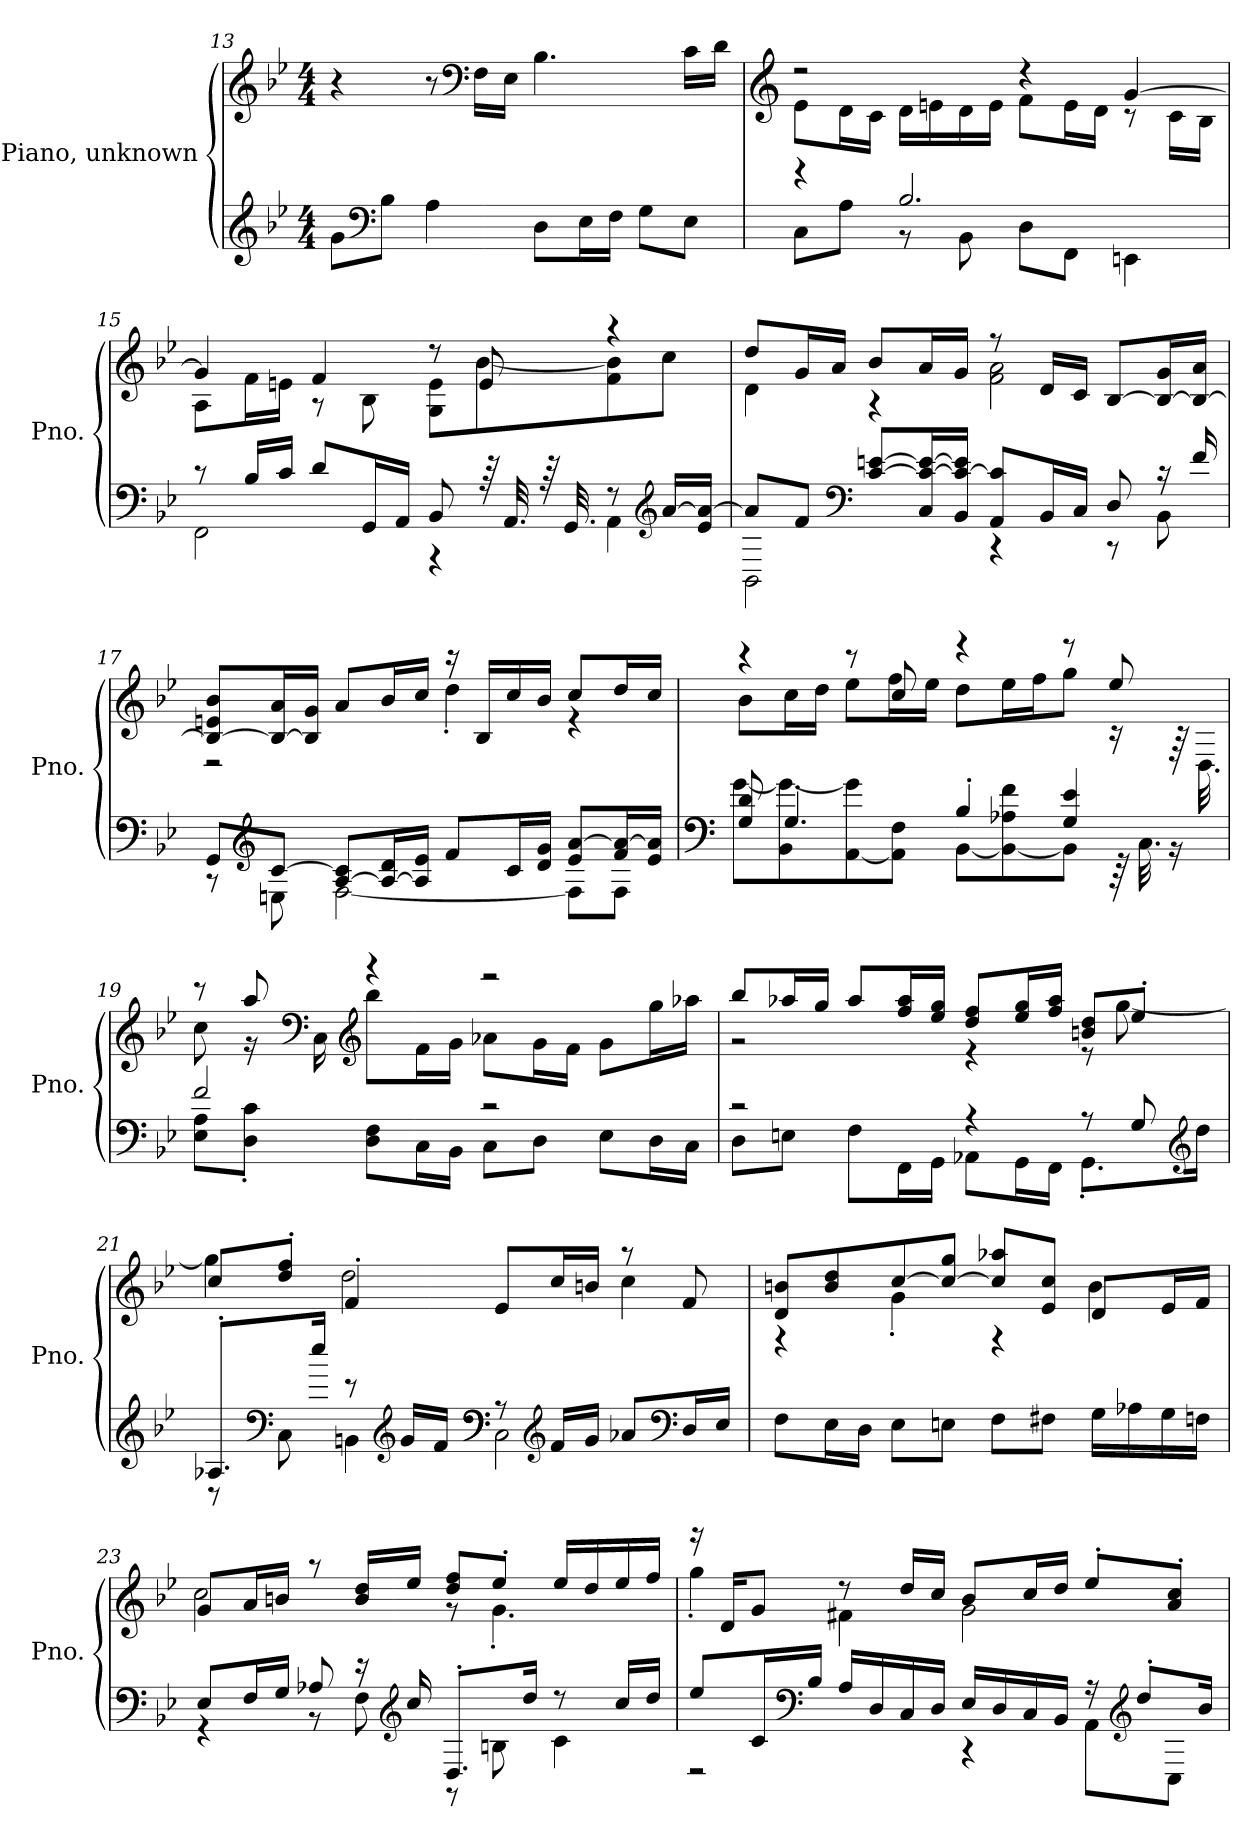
**kern	**kern
*part1	*part1
*staff2	*staff1
*I"Piano, unknown	*
*I'Pno.	*
*clefG2	*clefG2
*k[b-e-]	*k[b-e-]
*M4/4	*M4/4
=13	=13
8g\L	4r
*clefF4	*
8B-\J	.
4A\	8r
*	*clefF4
.	16F\LL
.	16E-\JJ
8D\L	4.B-\
16E-\L	.
16F\JJ	.
8G\L	.
8E-\J	16c\LL
.	16d\JJ
!!LO:LB:g=z
=14	=14
*	*clefG2
*^	*^
4r	8C\L	2r	8e-\L
.	8A\J	.	16d\L
.	.	.	16c\JJ
2.B-/	8r	.	16d\LL
.	.	.	16en\
.	8BB-\	.	16d\
.	.	.	16e\JJ
.	8D\L	4r	8f\L
.	8FF\J	.	16e\L
.	.	.	16d\JJ
.	4EEn\	[4g/	8r
.	.	.	16c\LL
.	.	.	16B-\JJ
=15	=15	=15	=15
8r	2FF\	4g/]	8A\L
16B-/LL	.	.	16f\L
16c/JJ	.	.	16en\JJ
8d/L	.	4f/	8r
16GG/L	.	.	8B-\
16AA/JJ	.	.	.
8BB-/	4r	8r	8G\ 8e\L
64r	.	8e/	[8b-\
32.AA/	.	.	.
64r	.	.	.
32.GG/	.	.	.
8r	4AA\	4r	8f\ 8b-\]
*clefG2	*	*	*
[16a/LL	.	.	8cc\J
16e-/ 16a/_JJ	.	.	.
!!LO:PB:g=z	!!
=16	=16	=16	=16
8a/L]	2BB-\	8dd/L	4d\
8f/J	.	16g/L	.
.	.	16a/JJ	.
*clefF4	*	*	*
[8c/ [8en/L	.	8b-/L	4r
16C/ 16c/_ 16e/_L	.	16a/L	.
16BB-/ 16c/_ 16e/]JJ	.	16g/JJ	.
8AA/ 8c/]L	4r	8r	2f\ 2a\
16BB-/L	.	16d/LL	.
16C/JJ	.	16c/JJ	.
8D/	8r	[8B-/L	.
16r	8BB-\	16B-/_ 16g/L	.
16f/	.	16B-/_ 16a/JJ	.
=17	=17	=17	=17
8GG/L	8r	8B-/_ 8en/ 8b-/L	2r
*clefG2	*	*	*
[8c/J	8En\	16B-/_ 16a/L	.
.	.	16B-/] 16g/JJ	.
[8A/ 8c/]L	[2F\	8a/L	.
16A/_ 16d/L	.	16b-/L	.
16A/] 16e-/JJ	.	16cc/JJ	.
8f/L	.	16r	4dd'\
.	.	16B-/LL	.
16c/L	.	16cc/	.
16d/ 16g/JJ	.	16b-/JJ	.
8e-/ [8a/L	8F\L]	8cc/L	4r
16f/ 16a/_L	8F\J	16dd/L	.
16e-/ 16a/]JJ	.	16cc/JJ	.
!!LO:LB:g=z	!!
=18	=18	=18	=18
*clefF4	*	*	*
8G/ 8d/	[8g\L	4r	8b-\L
4.G'/	8BB-\ 8g\_	.	16cc\L
.	.	.	16dd\JJ
.	[8AA\ 8g\]	8r	8ee-\L
.	8AA\] 8F\J	8cc/	16ff\L
.	.	.	16ee-\JJ
4B-'/	[8BB-\L	4r	8dd\L
.	8BB-\_ 8A-X\ 8f\	.	16ee-\L
.	.	.	16ff\J
4G/ 4e-/	8BB-\J]	8r	8gg\J
.	64r	8ee-/	16r
.	32.C\	.	.
.	16r	.	64r
.	.	.	32.D\
=19	=19	=19	=19
2f/	8E-\ 8A\L	8r	8cc\
.	8D\' 8c\'J	8aa/	16r
*	*	*clefF4	*
.	.	.	16C\
*	*	*clefG2	*
.	8D\ 8F\L	4r	8bb-\L
.	16C\L	.	16f\L
.	16BB-\JJ	.	16g\JJ
2r	8C\L	2r	8a-X\L
.	8D\J	.	16g\L
.	.	.	16f\JJ
.	8E-\L	.	8g\L
.	16D\L	.	16gg\L
.	16C\JJ	.	16aa-X\JJ
!!LO:LB:g=z	!!
=20	=20	=20	=20
2r	8D\L	8bb-/L	2r
.	8En\J	16aa-X/L	.
.	.	16gg/JJ	.
.	8F\L	8aa-/L	.
.	16FF\L	16ff/ 16aa-/L	.
.	16GG\JJ	16ee-/ 16gg/JJ	.
4r	8AA-X\L	8dd/ 8ff/L	4r
.	16GG\L	16ee-/ 16gg/L	.
.	16FF\JJ	16ff/ 16aa-/JJ	.
8r	8.GG'\L	8bn/ 8dd/L	8r
8G/	.	8ee-'/J	[8gg\
*clefG2	*	*	*
.	16dd\Jk	.	.
=21	=21	=21	=21
8.A-X'/L	8r	8cc/L	4gg\]
*clefF4	*	*	*
.	8C\	8dd/' 8ff/'J	.
16ee-/Jk	.	.	.
8r	4BBn\	4f'/	2dd\
*clefG2	*	*	*
16g/LL	.	.	.
16f/JJ	.	.	.
*clefF4	*	*	*
8r	2C\	8e-/L	.
*clefG2	*	*	*
16f/LL	.	16cc/L	.
16g/JJ	.	16bn/JJ	.
8a-X/L	.	8r	4cc\
*clefF4	*	*	*
16D/L	.	8f/	.
16E-/JJ	.	.	.
*v	*v	*	*
!!LO:LB:g=z	!!
=22	=22	=22
8F\L	8d/ 8bn/L	4r
16E-\L	8b/ 8dd/	.
16D\JJ	.	.
8E-\L	[8cc/	4g'\
8En\J	8cc/_ 8gg/J	.
8F\L	8cc/] 8aa-X/L	4r
8F#X\J	8e-/ 8cc/J	.
16G\LL	8d/L	4b\
16A-X\	.	.
16G\	16e-/L	.
16Fn\JJ	16f/JJ	.
=23	=23	=23
*^	*	*
8E-/L	4r	8g/L	2cc\
16F/L	.	16a/L	.
16G/JJ	.	16bn/JJ	.
8A-X/	8r	8r	.
16r	8F\	16b/ 16dd/LL	.
*clefG2	*	*	*
16cc/	.	16ee-/JJ	.
8.D'/L	8r	8dd/ 8ff/L	8r
.	8Bn\	8ee-'/J	4.g'\
16dd/Jk	.	.	.
8r	4c\	16ee-/LL	.
.	.	16dd/	.
16cc/LL	.	16ee-/	.
16dd/JJ	.	16ff/JJ	.
!!LO:LB:g=z	!!
=24	=24	=24	=24
8ee-/L	2r	16r	4gg'\
.	.	16d/KL	.
16c/L	.	8g/J	.
*clefF4	*	*	*
16B-/JJ	.	.	.
16A/LL	.	8r	4f#X\
16D/	.	.	.
16C/	.	16dd/LL	.
16D/JJ	.	16cc/JJ	.
16E-/LL	4r	8b-/L	2g\
16D/	.	.	.
16C/	.	16cc/L	.
16BB-/JJ	.	16dd/JJ	.
16r	8AA\L	8ee-'/L	.
*clefG2	*	*	*
8dd'/L	.	.	.
.	8C\J	8a/' 8cc/'J	.
16b-/Jk	.	.	.
*v	*v	*	*
*	*v	*v
=	=
*-	*-
